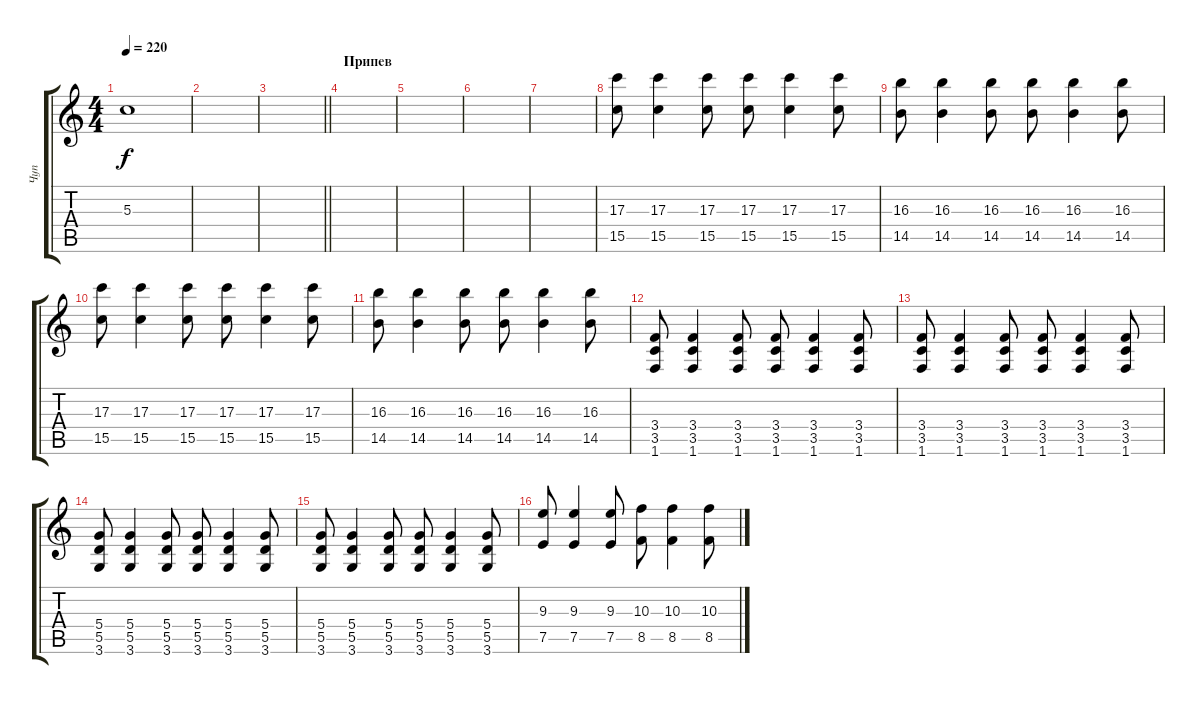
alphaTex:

\track ("Чуп" "Чуп") {instrument distortionguitar}
\staff {score tabs}
\tuning (E4 B3 G3 D3 A2 E2) {hide}
\ts (4 4)
\tempo 220
\clef g2
\ks c
5.3.1{dy f} |
|
\barLineRight lightlight
|
\section ("" "Припев")
|
|
|
|
(17.3 15.5).8{volume 13} (17.3 15.5).4 (17.3 15.5).8 (17.3 15.5).8 (17.3 15.5).4 (17.3 15.5).8 |
(16.3 14.5).8 (16.3 14.5).4 (16.3 14.5).8 (16.3 14.5).8 (16.3 14.5).4 (16.3 14.5).8 |
(17.3 15.5).8 (17.3 15.5).4 (17.3 15.5).8 (17.3 15.5).8 (17.3 15.5).4 (17.3 15.5).8 |
(16.3 14.5).8 (16.3 14.5).4 (16.3 14.5).8 (16.3 14.5).8 (16.3 14.5).4 (16.3 14.5).8 |
(3.4 3.5 1.6).8 (3.4 3.5 1.6).4 (3.4 3.5 1.6).8 (3.4 3.5 1.6).8 (3.4 3.5 1.6).4 (3.4 3.5 1.6).8 |
(3.4 3.5 1.6).8 (3.4 3.5 1.6).4 (3.4 3.5 1.6).8 (3.4 3.5 1.6).8 (3.4 3.5 1.6).4 (3.4 3.5 1.6).8 |
(5.4 5.5 3.6).8 (5.4 5.5 3.6).4 (5.4 5.5 3.6).8 (5.4 5.5 3.6).8 (5.4 5.5 3.6).4 (5.4 5.5 3.6).8 |
(5.4 5.5 3.6).8 (5.4 5.5 3.6).4 (5.4 5.5 3.6).8 (5.4 5.5 3.6).8 (5.4 5.5 3.6).4 (5.4 5.5 3.6).8 |
(9.3 7.5).8 (9.3 7.5).4 (9.3 7.5).8 (10.3 8.5).8 (10.3 8.5).4 (10.3 8.5).8
